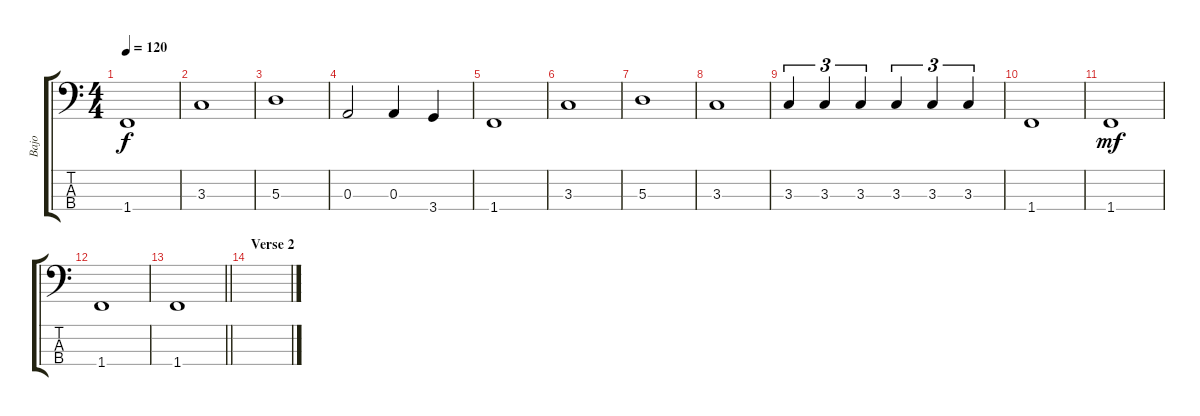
\track ("Bajo" "Bajo") {instrument electricbassfinger}
\staff {score tabs}
\tuning (G2 D2 A1 E1) {hide}
\ts (4 4)
\tempo 120
\clef f4
\ks c
1.4.1{dy f} |
3.3.1 |
5.3.1 |
0.3.2 0.3.4 3.4.4 |
1.4.1 |
3.3.1 |
5.3.1 |
3.3.1 |
3.3.4{tu (3 2)} 3.3.4{tu (3 2)} 3.3.4{tu (3 2)} 3.3.4{tu (3 2)} 3.3.4{tu (3 2)} 3.3.4{tu (3 2)} |
1.4.1 |
1.4.1{dy mf} |
1.4.1 |
\barLineRight lightlight
1.4.1 |
\section ("" "Verse 2")
